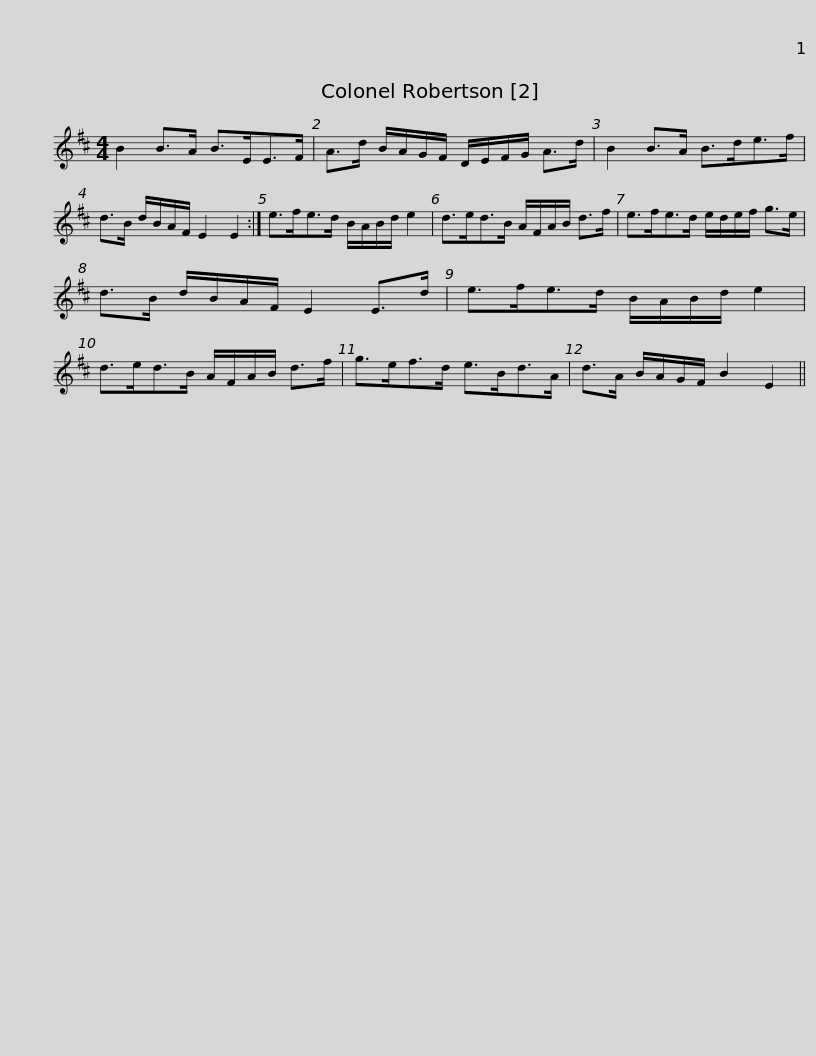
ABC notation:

X:1
L:1/8
M:4/4
I:linebreak $
K:D
V:1 treble
V:1
 B2 B>A B>EE>F | A>d B/A/G/F/ D/E/F/G/ A>d | B2 B>A B>de>f | d>B d/B/A/F/ E2 E2 :|$ e>fe>d B/A/B/d/ e2 | %5
 d>ed>B A/F/A/B/ d>f | e>fe>d e/d/e/f/ g>e | d>B d/B/A/F/ E2 E>d |$ e>fe>d B/A/B/d/ e2 | d>ed>B A/F/A/B/ d>f | %10
 g>ef>d e>Bd>A | d>A B/A/G/F/ B2 E2 || %12
